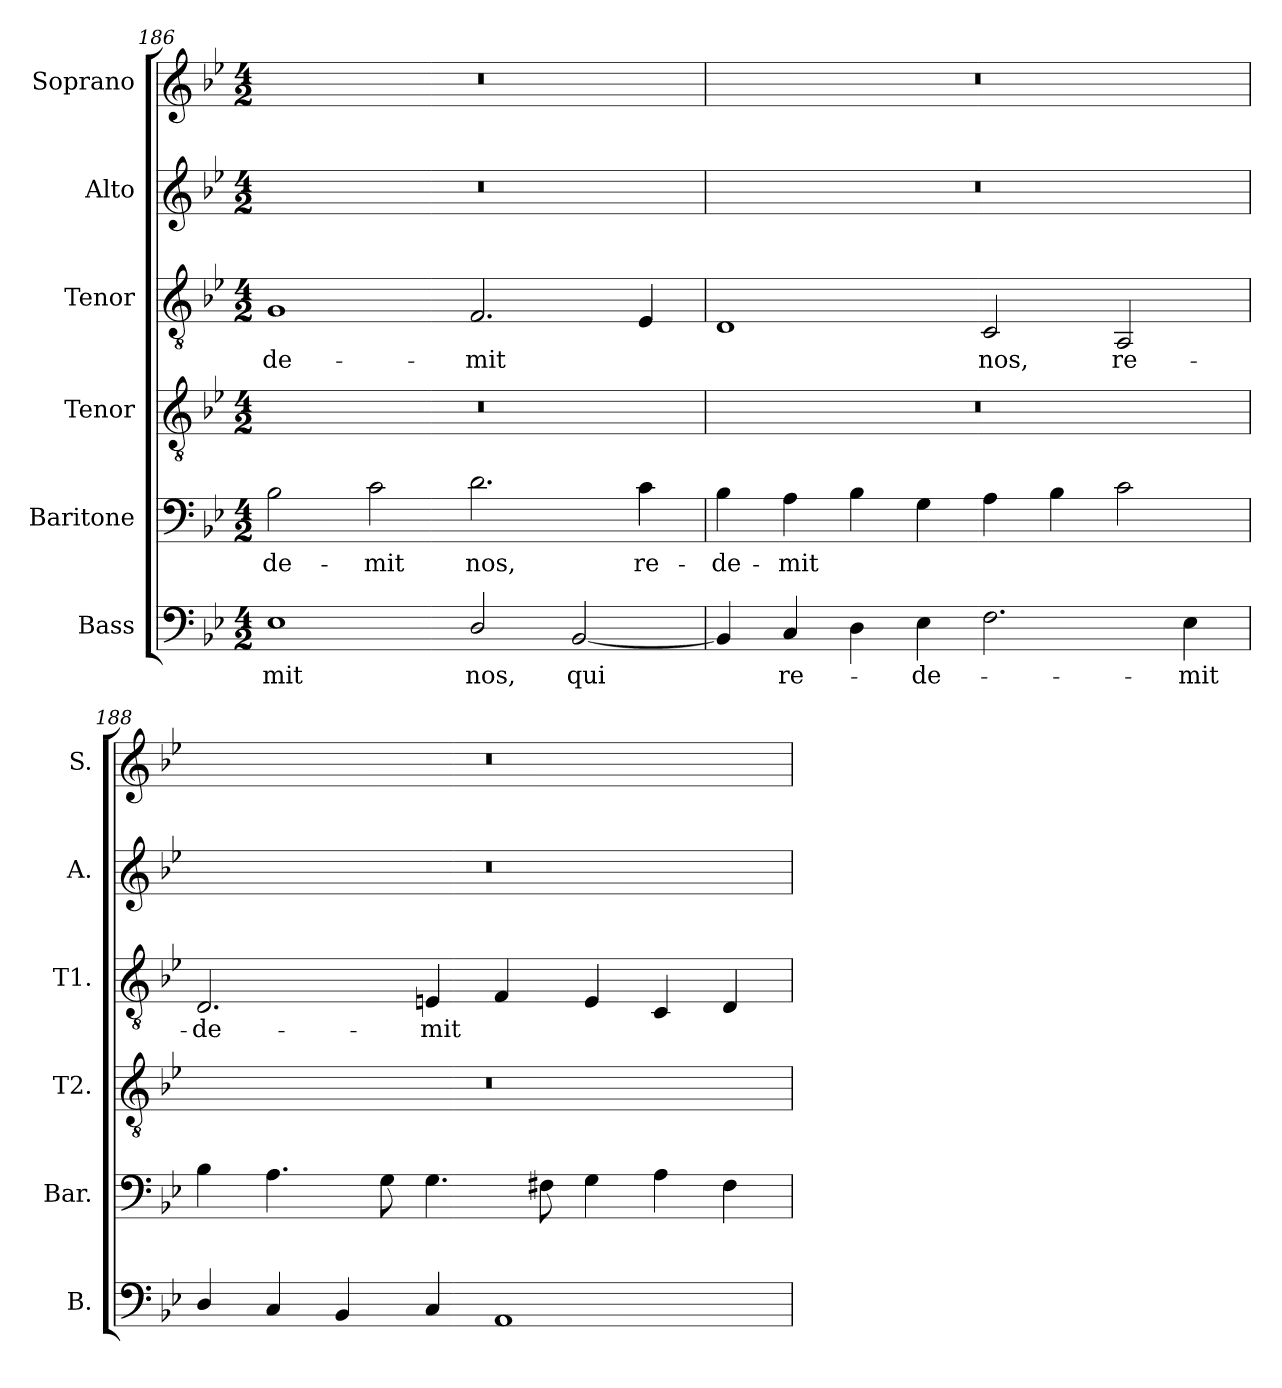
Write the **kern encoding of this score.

**kern	**text	**kern	**text	**kern	**kern	**text	**kern	**kern
*part6	*part6	*part5	*part5	*part4	*part3	*part3	*part2	*part1
*staff6	*staff6	*staff5	*staff5	*staff4	*staff3	*staff3	*staff2	*staff1
*I"Bass	*	*I"Baritone	*	*I"Tenor	*I"Tenor	*	*I"Alto	*I"Soprano
*I'B.	*	*I'Bar.	*	*I'T2.	*I'T1.	*	*I'A.	*I'S.
*clefF4	*	*clefF4	*	*clefGv2	*clefGv2	*	*clefG2	*clefG2
*	*	*	*	*ITrd7c12	*	*	*	*
*k[b-e-]	*	*k[b-e-]	*	*k[b-e-]	*k[b-e-]	*	*k[b-e-]	*k[b-e-]
*B-:	*	*B-:	*	*B-:	*B-:	*	*B-:	*B-:
*M4/2	*	*M4/2	*	*M4/2	*M4/2	*	*M4/2	*M4/2
=186	=186	=186	=186	=186	=186	=186	=186	=186
!	!LO:LY:b:color=#000000	!	!	!	!	!	!	!
!	!	!	!LO:LY:b:color=#000000	!LO:N:vis=1	!	!	!	!
!	!	!	!	!	!	!LO:LY:b:color=#000000	!LO:N:vis=1	!LO:N:vis=1
1E-i	-mit	2B-i\	-de-	0r	1Gi	-de-	0r	0r
!	!	!	!LO:LY:b:color=#000000	!	!	!	!	!
.	.	2ci\	-mit	.	.	.	.	.
!	!LO:LY:b:color=#000000	!	!	!	!	!	!	!
!	!	!	!LO:LY:b:color=#000000	!	!	!	!	!
!	!	!	!	!	!	!LO:LY:b:color=#000000	!	!
2Di/	nos,	2.di\	nos,	.	2.Fi/	-mit	.	.
!	!LO:LY:b:color=#000000	!	!	!	!	!	!	!
[2BB-i/	qui	.	.	.	.	.	.	.
!	!	!	!LO:LY:b:color=#000000	!	!	!	!	!
.	.	4ci\	re-	.	4E-i/	.	.	.
=187	=187	=187	=187	=187	=187	=187	=187	=187
!	!	!	!LO:LY:b:color=#000000	!LO:N:vis=1	!	!	!LO:N:vis=1	!LO:N:vis=1
4BB-i/]	.	4B-i\	-de-	0r	1Di	.	0r	0r
!	!LO:LY:b:color=#000000	!	!	!	!	!	!	!
!	!	!	!LO:LY:b:color=#000000	!	!	!	!	!
4Ci/	re-	4Ai\	-mit	.	.	.	.	.
4Di\	.	4B-i\	.	.	.	.	.	.
!	!LO:LY:b:color=#000000	!	!	!	!	!	!	!
4E-i\	-de-	4Gi\	.	.	.	.	.	.
!	!	!	!	!	!	!LO:LY:b:color=#000000	!	!
2.Fi\	.	4Ai\	.	.	2Ci/	nos,	.	.
.	.	4B-i\	.	.	.	.	.	.
!	!	!	!	!	!	!LO:LY:b:color=#000000	!	!
.	.	2ci\	.	.	2AAi/	re-	.	.
!	!LO:LY:b:color=#000000	!	!	!	!	!	!	!
4E-i\	-mit	.	.	.	.	.	.	.
=188	=188	=188	=188	=188	=188	=188	=188	=188
!	!	!	!	!LO:N:vis=1	!	!	!	!
!	!	!	!	!	!	!LO:LY:b:color=#000000	!LO:N:vis=1	!LO:N:vis=1
4Di/	.	4B-i\	.	0r	2.Di/	-de-	0r	0r
4Ci/	.	4.Ai\	.	.	.	.	.	.
4BB-i/	.	.	.	.	.	.	.	.
.	.	8Gi\	.	.	.	.	.	.
!	!	!	!	!	!	!LO:LY:b:color=#000000	!	!
4Ci/	.	4.Gi\	.	.	4Eni/	-mit	.	.
1AAi	.	.	.	.	4Fi/	.	.	.
.	.	8F#Xi\	.	.	.	.	.	.
.	.	4Gi\	.	.	4Ei/	.	.	.
.	.	4Ai\	.	.	4Ci/	.	.	.
.	.	4F#i\	.	.	4Di/	.	.	.
=	=	=	=	=	=	=	=	=
*-	*-	*-	*-	*-	*-	*-	*-	*-
